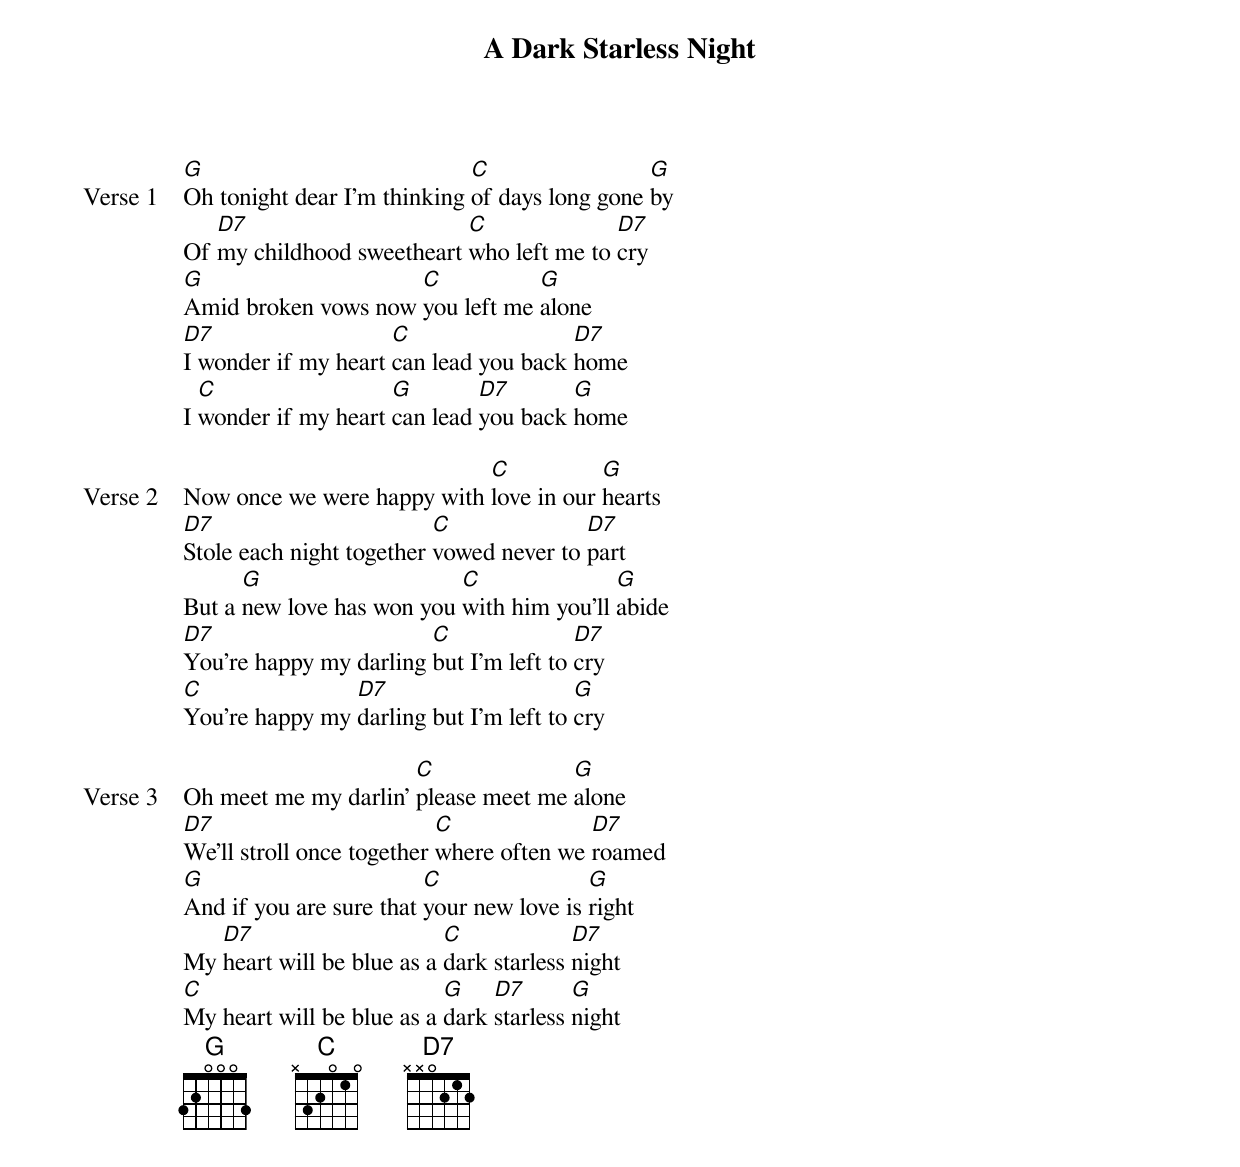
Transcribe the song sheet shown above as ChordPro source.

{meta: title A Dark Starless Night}
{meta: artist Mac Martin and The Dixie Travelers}
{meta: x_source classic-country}
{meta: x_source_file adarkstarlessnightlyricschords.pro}
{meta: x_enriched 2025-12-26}

{start_of_verse: Verse 1}
[G]Oh tonight dear I’m thinking [C]of days long gone [G]by
Of [D7]my childhood sweetheart [C]who left me to [D7]cry
[G]Amid broken vows now [C]you left me [G]alone
[D7]I wonder if my heart [C]can lead you back [D7]home
I [C]wonder if my heart [G]can lead [D7]you back [G]home
{end_of_verse}

{start_of_verse: Verse 2}
Now once we were happy with [C]love in our [G]hearts
[D7]Stole each night together [C]vowed never to [D7]part
But a [G]new love has won you [C]with him you’ll [G]abide
[D7]You’re happy my darling [C]but I’m left to [D7]cry
[C]You’re happy my [D7]darling but I’m left to [G]cry
{end_of_verse}

{start_of_verse: Verse 3}
Oh meet me my darlin’ [C]please meet me [G]alone
[D7]We’ll stroll once together [C]where often we [D7]roamed
[G]And if you are sure that [C]your new love is [G]right
My [D7]heart will be blue as a [C]dark starless [D7]night
[C]My heart will be blue as a [G]dark [D7]starless [G]night
{end_of_verse}
